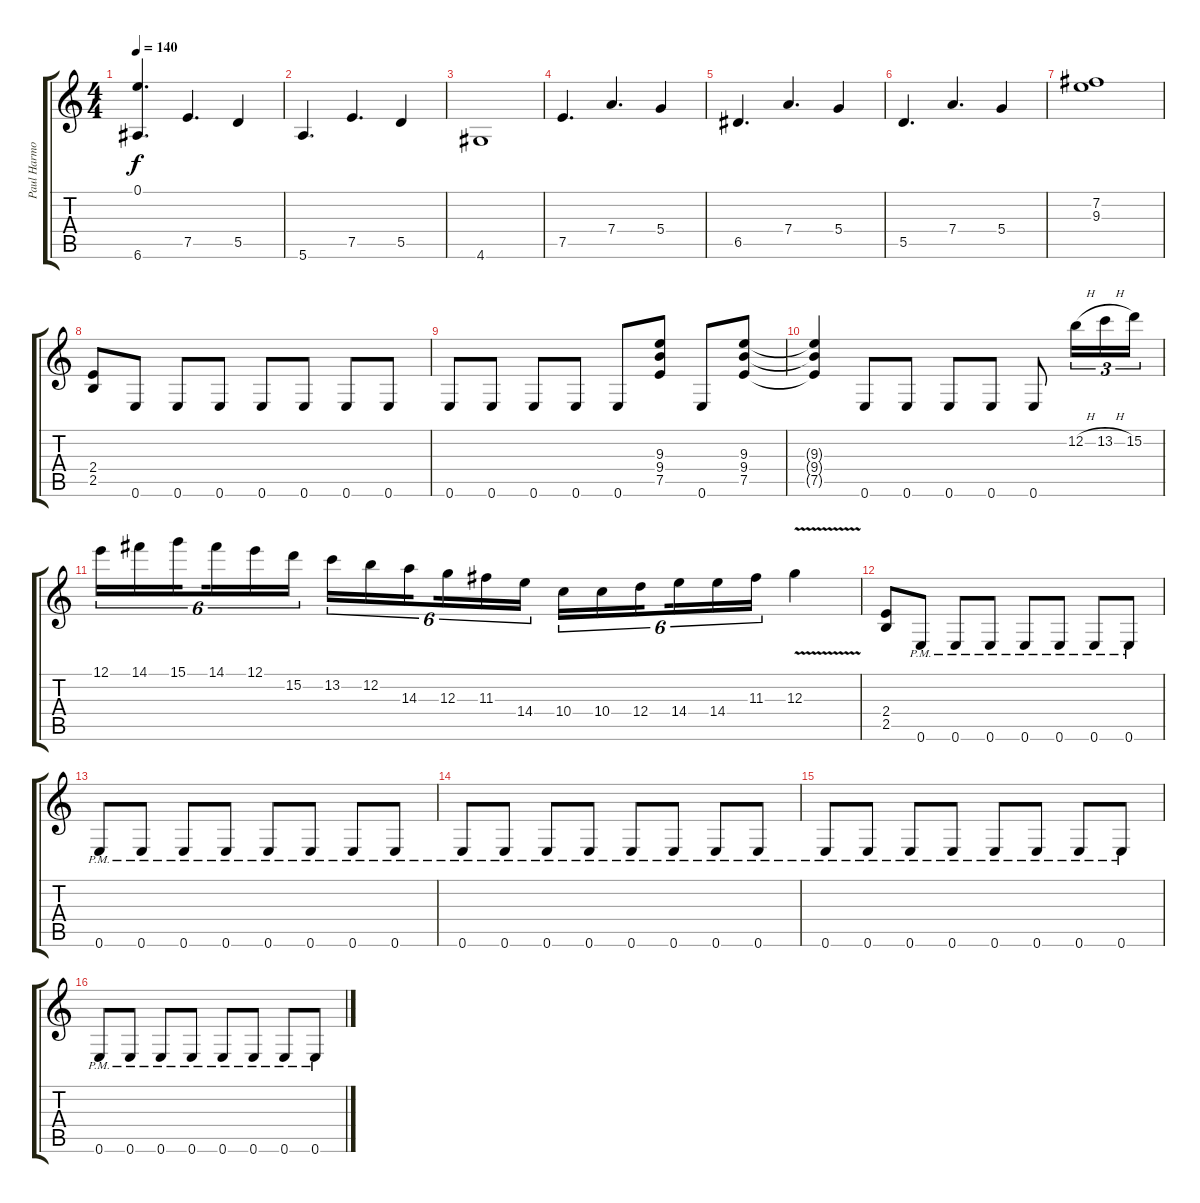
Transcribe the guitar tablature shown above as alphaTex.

\track ("Paul Harmony" "Paul Harmo") {instrument distortionguitar}
\staff {score tabs}
\tuning (E4 B3 G3 D3 A2 E2) {hide}
\ts (4 4)
\tempo 140
\clef g2
\ks c
(0.1 6.6).4{d dy f} 7.5.4{d} 5.5.4 |
5.6.4{d} 7.5.4{d} 5.5.4 |
4.6.1 |
7.5.4{d} 7.4.4{d} 5.4.4 |
6.5.4{d} 7.4.4{d} 5.4.4 |
5.5.4{d} 7.4.4{d} 5.4.4 |
(7.2 9.3).1 |
(2.4 2.5).8 0.6.8 0.6.8 0.6.8 0.6.8 0.6.8 0.6.8 0.6.8 |
0.6.8 0.6.8 0.6.8 0.6.8 0.6.8 (9.3 9.4 7.5).8 0.6.8 (9.3 9.4 7.5).8 |
(9.3{t} 9.4{t} 7.5{t}).4 0.6.8 0.6.8 0.6.8 0.6.8 0.6.8 12.2{h}.16{tu (3 2)} 13.2{h}.16{tu (3 2)} 15.2.16{tu (3 2)} |
12.1.16{tu (6 4)} 14.1.16{tu (6 4)} 15.1.16{tu (6 4) beam splitsecondary} 14.1.16{tu (6 4)} 12.1.16{tu (6 4)} 15.2.16{tu (6 4)} 13.2.16{tu (6 4)} 12.2.16{tu (6 4)} 14.3.16{tu (6 4) beam splitsecondary} 12.3.16{tu (6 4)} 11.3.16{tu (6 4)} 14.4.16{tu (6 4)} 10.4.16{tu (6 4)} 10.4.16{tu (6 4)} 12.4.16{tu (6 4) beam splitsecondary} 14.4.16{tu (6 4)} 14.4.16{tu (6 4)} 11.3.16{tu (6 4)} 12.3{v}.4 |
(2.4 2.5).8 0.6{pm}.8 0.6{pm}.8 0.6{pm}.8 0.6{pm}.8 0.6{pm}.8 0.6{pm}.8 0.6{pm}.8 |
0.6{pm}.8 0.6{pm}.8 0.6{pm}.8 0.6{pm}.8 0.6{pm}.8 0.6{pm}.8 0.6{pm}.8 0.6{pm}.8 |
0.6{pm}.8 0.6{pm}.8 0.6{pm}.8 0.6{pm}.8 0.6{pm}.8 0.6{pm}.8 0.6{pm}.8 0.6{pm}.8 |
0.6{pm}.8 0.6{pm}.8 0.6{pm}.8 0.6{pm}.8 0.6{pm}.8 0.6{pm}.8 0.6{pm}.8 0.6{pm}.8 |
0.6{pm}.8 0.6{pm}.8 0.6{pm}.8 0.6{pm}.8 0.6{pm}.8 0.6{pm}.8 0.6{pm}.8 0.6{pm}.8
